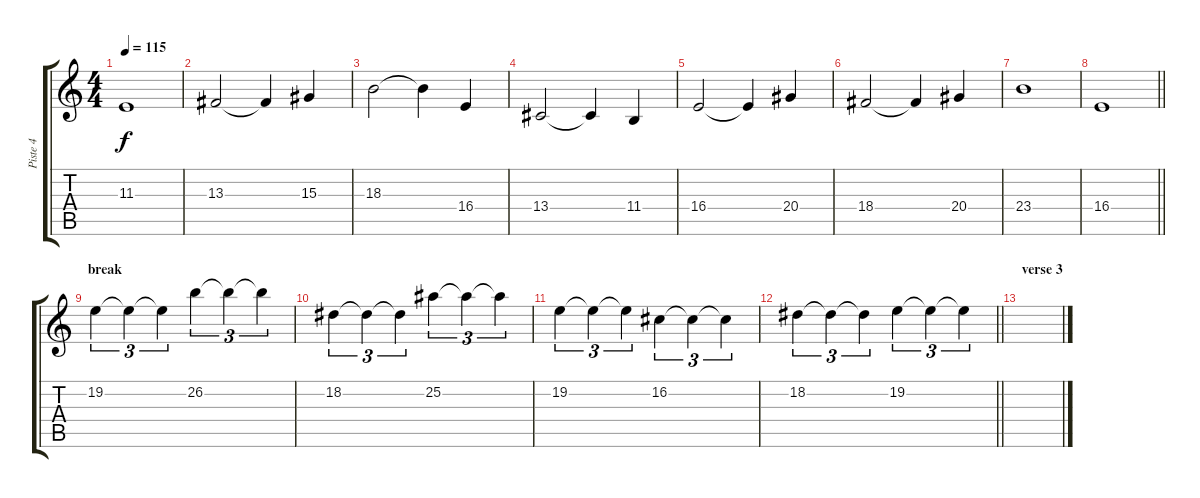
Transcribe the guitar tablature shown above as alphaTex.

\track ("Piste 4" "Piste 4") {instrument stringensemble1}
\staff {score tabs}
\tuning (D4 A3 F3 C3 G2 C2) {hide}
\ts (4 4)
\tempo 115
\clef g2
\ks c
11.3.1{dy f} |
13.3.2 13.3{t}.4 15.3.4 |
18.3.2 18.3{t}.4 16.4.4 |
13.4.2 13.4{t}.4 11.4.4 |
16.4.2 16.4{t}.4 20.4.4 |
18.4.2 18.4{t}.4 20.4.4 |
23.4.1 |
\barLineRight lightlight
16.4.1 |
\section ("" "break")
19.2.4{tu (3 2)} 19.2{t}.4{tu (3 2)} 19.2{t}.4{tu (3 2)} 26.2.4{tu (3 2)} 26.2{t}.4{tu (3 2)} 26.2{t}.4{tu (3 2)} |
18.2.4{tu (3 2)} 18.2{t}.4{tu (3 2)} 18.2{t}.4{tu (3 2)} 25.2.4{tu (3 2)} 25.2{t}.4{tu (3 2)} 25.2{t}.4{tu (3 2)} |
19.2.4{tu (3 2)} 19.2{t}.4{tu (3 2)} 19.2{t}.4{tu (3 2)} 16.2.4{tu (3 2)} 16.2{t}.4{tu (3 2)} 16.2{t}.4{tu (3 2)} |
\barLineRight lightlight
18.2.4{tu (3 2)} 18.2{t}.4{tu (3 2)} 18.2{t}.4{tu (3 2)} 19.2.4{tu (3 2)} 19.2{t}.4{tu (3 2)} 19.2{t}.4{tu (3 2)} |
\section ("" "verse 3")
